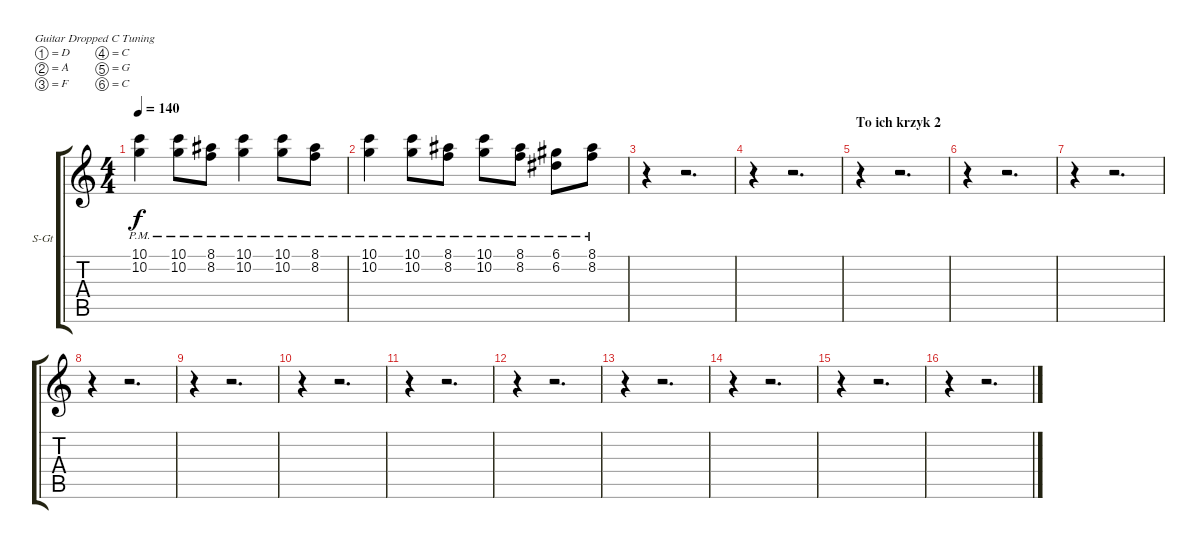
\bracketExtendMode groupsimilarinstruments
\firstSystemTrackNameOrientation horizontal
\otherSystemsTrackNameOrientation horizontal
\track ("SFX" "S-Gt") {instrument piccolo}
\staff {score tabs}
\tuning (D4 A3 F3 C3 G2 C2)
\displaytranspose 12
\ts (4 4)
\tempo 140
\clef g2
\ks c
(10.1{pm} 10.2{pm}).4{dy f} (10.1{pm} 10.2{pm}).8 (8.1{pm} 8.2{pm}).8 (10.1{pm} 10.2{pm}).4 (10.1{pm} 10.2{pm}).8 (8.1{pm} 8.2{pm}).8 |
(10.1{pm} 10.2{pm}).4 (10.1{pm} 10.2{pm}).8 (8.1{pm} 8.2{pm}).8 (10.1{pm} 10.2{pm}).8 (8.1{pm} 8.2{pm}).8 (6.1{pm} 6.2{pm}).8 (8.1{pm} 8.2{pm}).8 |
r.4 r.2{d} |
r.4 r.2{d} |
\section ("" "To ich krzyk 2")
r.4 r.2{d} |
r.4 r.2{d} |
r.4 r.2{d} |
r.4 r.2{d} |
r.4 r.2{d} |
r.4 r.2{d} |
r.4 r.2{d} |
r.4 r.2{d} |
r.4 r.2{d} |
r.4 r.2{d} |
r.4 r.2{d} |
r.4 r.2{d}
